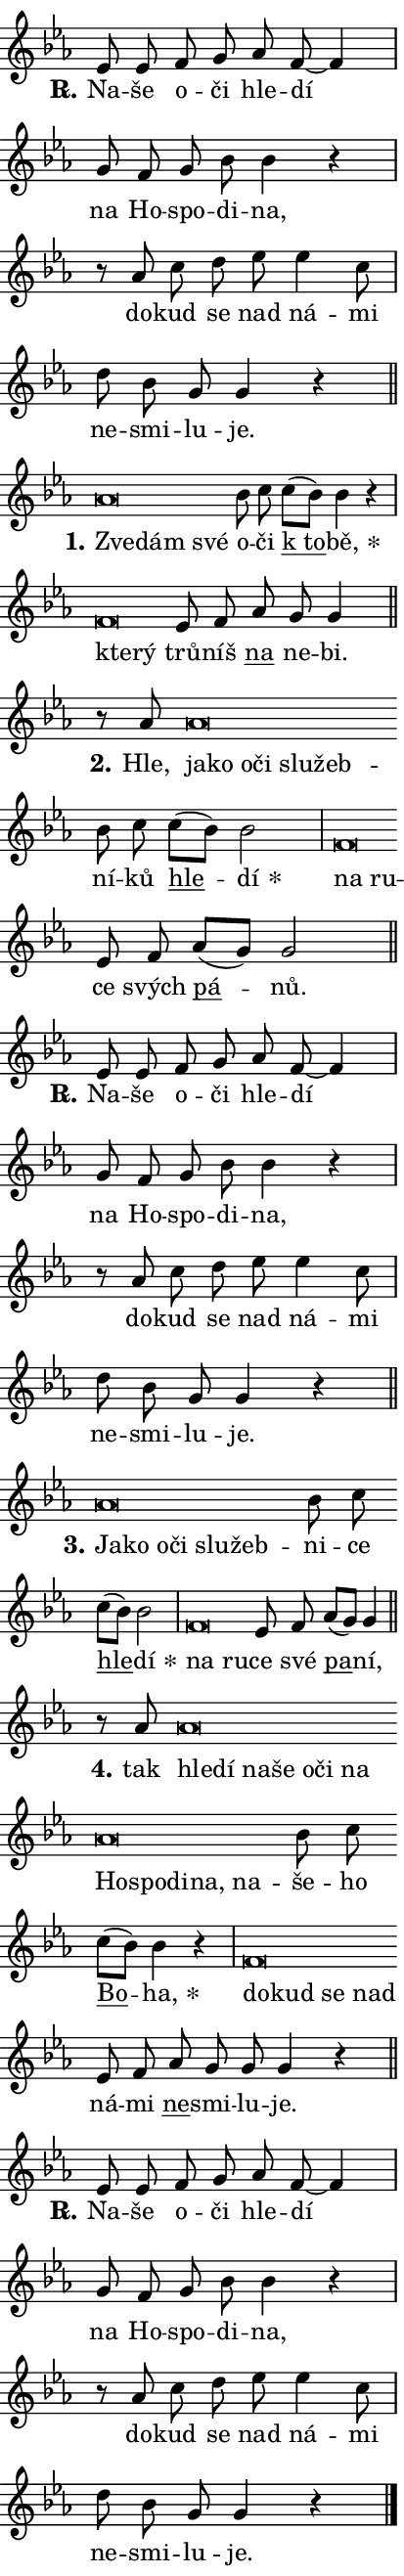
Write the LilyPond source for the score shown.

\version "2.24.0"
\header { tagline = "" }
\paper {
  indent = 0\cm
  top-margin = 0\cm
  right-margin = 0.13\cm % to fit lyric hyphens
  bottom-margin = 0\cm
  left-margin = 0\cm
  paper-width = 7\cm
  page-breaking = #ly:one-page-breaking
  system-system-spacing.basic-distance = #11
  score-system-spacing.basic-distance = #11
  ragged-last = ##f
}


%% Author: Thomas Morley
%% https://lists.gnu.org/archive/html/lilypond-user/2020-05/msg00002.html
#(define (line-position grob)
"Returns position of @var[grob} in current system:
   @code{'start}, if at first time-step
   @code{'end}, if at last time-step
   @code{'middle} otherwise
"
  (let* ((col (ly:item-get-column grob))
         (ln (ly:grob-object col 'left-neighbor))
         (rn (ly:grob-object col 'right-neighbor))
         (col-to-check-left (if (ly:grob? ln) ln col))
         (col-to-check-right (if (ly:grob? rn) rn col))
         (break-dir-left
           (and
             (ly:grob-property col-to-check-left 'non-musical #f)
             (ly:item-break-dir col-to-check-left)))
         (break-dir-right
           (and
             (ly:grob-property col-to-check-right 'non-musical #f)
             (ly:item-break-dir col-to-check-right))))
        (cond ((eqv? 1 break-dir-left) 'start)
              ((eqv? -1 break-dir-right) 'end)
              (else 'middle))))

#(define (tranparent-at-line-position vctor)
  (lambda (grob)
  "Relying on @code{line-position} select the relevant enry from @var{vctor}.
Used to determine transparency,"
    (case (line-position grob)
      ((end) (not (vector-ref vctor 0)))
      ((middle) (not (vector-ref vctor 1)))
      ((start) (not (vector-ref vctor 2))))))

noteHeadBreakVisibility =
#(define-music-function (break-visibility)(vector?)
"Makes @code{NoteHead}s transparent relying on @var{break-visibility}"
#{
  \override NoteHead.transparent =
    #(tranparent-at-line-position break-visibility)
#})

#(define delete-ledgers-for-transparent-note-heads
  (lambda (grob)
    "Reads whether a @code{NoteHead} is transparent.
If so this @code{NoteHead} is removed from @code{'note-heads} from
@var{grob}, which is supposed to be @code{LedgerLineSpanner}.
As a result ledgers are not printed for this @code{NoteHead}"
    (let* ((nhds-array (ly:grob-object grob 'note-heads))
           (nhds-list
             (if (ly:grob-array? nhds-array)
                 (ly:grob-array->list nhds-array)
                 '()))
           ;; Relies on the transparent-property being done before
           ;; Staff.LedgerLineSpanner.after-line-breaking is executed.
           ;; This is fragile ...
           (to-keep
             (remove
               (lambda (nhd)
                 (ly:grob-property nhd 'transparent #f))
               nhds-list)))
      ;; TODO find a better method to iterate over grob-arrays, similiar
      ;; to filter/remove etc for lists
      ;; For now rebuilt from scratch
      (set! (ly:grob-object grob 'note-heads)  '())
      (for-each
        (lambda (nhd)
          (ly:pointer-group-interface::add-grob grob 'note-heads nhd))
        to-keep))))

squashNotes = {
  \override NoteHead.X-extent = #'(-0.2 . 0.2)
  \override NoteHead.Y-extent = #'(-0.75 . 0)
  \override NoteHead.stencil =
    #(lambda (grob)
       (let ((pos (ly:grob-property grob 'staff-position)))
         (begin
           (if (< pos -7) (display "ERROR: Lower brevis then expected\n") (display "OK: Expected brevis position\n"))
           (if (<= pos -6) ly:text-interface::print ly:note-head::print))))
}
unSquashNotes = {
  \revert NoteHead.X-extent
  \revert NoteHead.Y-extent
  \revert NoteHead.stencil
}

hideNotes = \noteHeadBreakVisibility #begin-of-line-visible
unHideNotes = \noteHeadBreakVisibility #all-visible

% work-around for resetting accidentals
% https://lilypond.org/doc/v2.23/Documentation/notation/displaying-rhythms#unmetered-music
cadenzaMeasure = {
  \cadenzaOff
  \partial 1024 s1024
  \cadenzaOn
}

#(define-markup-command (accent layout props text) (markup?)
  "Underline accented syllable"
  (interpret-markup layout props
    #{\markup \override #'(offset . 4.3) \underline { #text }#}))

responsum = \markup \concat {
  "R" \hspace #-1.05 \path #0.1 #'((moveto 0 0.07) (lineto 0.9 0.8)) \hspace #0.05 "."
}

spaceSize = #0.6828661417322834 % exact space size for TeX Gyre Schola

\layout {
  \context {
    \Staff
    \remove "Time_signature_engraver"
    \override LedgerLineSpanner.after-line-breaking = #delete-ledgers-for-transparent-note-heads
  }
  \context {
    \Lyrics {
      \override LyricSpace.minimum-distance = \spaceSize
      \override LyricText.font-name = #"TeX Gyre Schola"
      \override LyricText.font-size = 1
      \override StanzaNumber.font-name = #"TeX Gyre Schola Bold"
      \override StanzaNumber.font-size = 1
    }
  }
  \context {
    \Score 
    \override NoteHead.text =
      #(lambda (grob) 
        (let ((pos (ly:grob-property grob 'staff-position)))
          #{\markup {
            \combine
              \halign #-0.55 \raise #(if (= pos -6) 0 0.5) \override #'(thickness . 2) \draw-line #'(3.2 . 0)
              \musicglyph "noteheads.sM1"
          }#}))
  }
}

% magnetic-lyrics.ily
%
%   written by
%     Jean Abou Samra <jean@abou-samra.fr>
%     Werner Lemberg <wl@gnu.org>
%
%   adapted by
%     Jiri Hon <jiri.hon@gmail.com>
%
% Version 2022-Apr-15

% https://www.mail-archive.com/lilypond-user@gnu.org/msg149350.html

#(define (Left_hyphen_pointer_engraver context)
   "Collect syllable-hyphen-syllable occurrences in lyrics and store
them in properties.  This engraver only looks to the left.  For
example, if the lyrics input is @code{foo -- bar}, it does the
following.

@itemize @bullet
@item
Set the @code{text} property of the @code{LyricHyphen} grob between
@q{foo} and @q{bar} to @code{foo}.

@item
Set the @code{left-hyphen} property of the @code{LyricText} grob with
text @q{foo} to the @code{LyricHyphen} grob between @q{foo} and
@q{bar}.
@end itemize

Use this auxiliary engraver in combination with the
@code{lyric-@/text::@/apply-@/magnetic-@/offset!} hook."
   (let ((hyphen #f)
         (text #f))
     (make-engraver
      (acknowledgers
       ((lyric-syllable-interface engraver grob source-engraver)
        (set! text grob)))
      (end-acknowledgers
       ((lyric-hyphen-interface engraver grob source-engraver)
        ;(when (not (grob::has-interface grob 'lyric-space-interface))
          (set! hyphen grob)));)
      ((stop-translation-timestep engraver)
       (when (and text hyphen)
         (ly:grob-set-object! text 'left-hyphen hyphen))
       (set! text #f)
       (set! hyphen #f)))))

#(define (lyric-text::apply-magnetic-offset! grob)
   "If the space between two syllables is less than the value in
property @code{LyricText@/.details@/.squash-threshold}, move the right
syllable to the left so that it gets concatenated with the left
syllable.

Use this function as a hook for
@code{LyricText@/.after-@/line-@/breaking} if the
@code{Left_@/hyphen_@/pointer_@/engraver} is active."
   (let ((hyphen (ly:grob-object grob 'left-hyphen #f)))
     (when hyphen
       (let ((left-text (ly:spanner-bound hyphen LEFT)))
         (when (grob::has-interface left-text 'lyric-syllable-interface)
           (let* ((common (ly:grob-common-refpoint grob left-text X))
                  (this-x-ext (ly:grob-extent grob common X))
                  (left-x-ext
                   (begin
                     ;; Trigger magnetism for left-text.
                     (ly:grob-property left-text 'after-line-breaking)
                     (ly:grob-extent left-text common X)))
                  ;; `delta` is the gap width between two syllables.
                  (delta (- (interval-start this-x-ext)
                            (interval-end left-x-ext)))
                  (details (ly:grob-property grob 'details))
                  (threshold (assoc-get 'squash-threshold details 0.2)))
             (when (< delta threshold)
               (let* (;; We have to manipulate the input text so that
                      ;; ligatures crossing syllable boundaries are not
                      ;; disabled.  For languages based on the Latin
                      ;; script this is essentially a beautification.
                      ;; However, for non-Western scripts it can be a
                      ;; necessity.
                      (lt (ly:grob-property left-text 'text))
                      (rt (ly:grob-property grob 'text))
                      (is-space (grob::has-interface hyphen 'lyric-space-interface))
                      (space (if is-space " " ""))
                      (extra-delta (if is-space spaceSize 0))
                      ;; Append new syllable.
                      (ltrt-space (if (and (string? lt) (string? rt))
                                (string-append lt space rt)
                                (make-concat-markup (list lt space rt))))
                      ;; Right-align `ltrt` to the right side.
                      (ltrt-space-markup (grob-interpret-markup
                               grob
                               (make-translate-markup
                                (cons (interval-length this-x-ext) 0)
                                (make-right-align-markup ltrt-space)))))
                 (begin
                   ;; Don't print `left-text`.
                   (ly:grob-set-property! left-text 'stencil #f)
                   ;; Set text and stencil (which holds all collected
                   ;; syllables so far) and shift it to the left.
                   (ly:grob-set-property! grob 'text ltrt-space)
                   (ly:grob-set-property! grob 'stencil ltrt-space-markup)
                   (ly:grob-translate-axis! grob (- (- delta extra-delta)) X))))))))))


#(define (lyric-hyphen::displace-bounds-first grob)
   ;; Make very sure this callback isn't triggered too early.
   (let ((left (ly:spanner-bound grob LEFT))
         (right (ly:spanner-bound grob RIGHT)))
     (ly:grob-property left 'after-line-breaking)
     (ly:grob-property right 'after-line-breaking)
     (ly:lyric-hyphen::print grob)))

squashThreshold = #0.4

\layout {
  \context {
    \Lyrics
    \consists #Left_hyphen_pointer_engraver
    \override LyricText.after-line-breaking =
      #lyric-text::apply-magnetic-offset!
    \override LyricHyphen.stencil = #lyric-hyphen::displace-bounds-first
    \override LyricText.details.squash-threshold = \squashThreshold
    \override LyricHyphen.minimum-distance = 0
    \override LyricHyphen.minimum-length = \squashThreshold
  }
}

squashText = \override LyricText.details.squash-threshold = 9999
unSquashText = \override LyricText.details.squash-threshold = \squashThreshold

leftText = \override LyricText.self-alignment-X = #LEFT
unLeftText = \revert LyricText.self-alignment-X

starOffset = #(lambda (grob) 
                (let ((x_offset (ly:self-alignment-interface::aligned-on-x-parent grob)))
                  (if (= x_offset 0) 0 (+ x_offset 1.2))))

star = #(define-music-function (syllable)(string?)
"Append star separator at the end of a syllable"
#{
  \once \override LyricText.X-offset = #starOffset
  \lyricmode { \markup {
    #syllable
    \override #'((font-name . "TeX Gyre Schola Bold")) \hspace #0.2 \lower #0.65 \larger "*"
  } }
#})

starAccent = #(define-music-function (syllable)(string?)
"Append star separator at the end of a syllable and make accent"
#{
  \once \override LyricText.X-offset = #starOffset
  \lyricmode { \markup {
    \accent #syllable
    \override #'((font-name . "TeX Gyre Schola Bold")) \hspace #0.2 \lower #0.65 \larger "*"
  } }
#})

breath = #(define-music-function (syllable)(string?)
"Append breathing indicator at the end of a syllable"
#{
  \lyricmode { \markup { #syllable "+" } }
#})

optionalBreath = #(define-music-function (syllable)(string?)
"Append optional breathing indicator at the end of a syllable"
#{
  \lyricmode { \markup { #syllable "(+)" } }
#})


\score {
    <<
        \new Voice = "melody" { \cadenzaOn \key es \major \relative { es'8 es f g as f~ f4 \cadenzaMeasure \bar "|" g8 f g bes bes4 r \cadenzaMeasure \bar "|" r8 as c d es es4 c8 \cadenzaMeasure \bar "|" d bes g g4 r \cadenzaMeasure \bar "||" \break } }
        \new Lyrics \lyricsto "melody" { \lyricmode { \set stanza = \responsum
Na -- še o -- či hle -- dí na Ho -- spo -- di -- na, do -- kud se nad ná -- mi ne -- smi -- lu -- je. } }
    >>
    \layout {}
}

\score {
    <<
        \new Voice = "melody" { \cadenzaOn \key es \major \relative { \squashNotes as'\breve*1/16 \hideNotes \breve*1/16 \breve*1/16 \bar "" \unHideNotes \unSquashNotes bes8 c \bar "" c[( bes)] bes4 r \cadenzaMeasure \bar "|" \squashNotes f\breve*1/16 \hideNotes \breve*1/16 \bar "" \unHideNotes \unSquashNotes es8 f \bar "" as g g4 \cadenzaMeasure \bar "||" \break } }
        \new Lyrics \lyricsto "melody" { \lyricmode { \set stanza = "1."
\leftText Zve -- \squashText dám své \unLeftText \unSquashText o -- či \markup \accent "k to" -- \star bě, \leftText kte -- \squashText rý \unLeftText \unSquashText trů -- níš \markup \accent na ne -- bi. } }
    >>
    \layout {}
}

\score {
    <<
        \new Voice = "melody" { \cadenzaOn \key es \major \relative { r8 as'8 \squashNotes as\breve*1/16 \hideNotes \breve*1/16 \bar "" \breve*1/16 \bar "" \breve*1/16 \bar "" \breve*1/16 \breve*1/16 \bar "" \unHideNotes \unSquashNotes bes8 c \bar "" c[( bes)] bes2 \cadenzaMeasure \bar "|" \squashNotes f\breve*1/16 \hideNotes \breve*1/16 \bar "" \unHideNotes \unSquashNotes es8 f \bar "" as[( g)] g2 \cadenzaMeasure \bar "||" \break } }
        \new Lyrics \lyricsto "melody" { \lyricmode { \set stanza = "2."
Hle, \leftText ja -- \squashText ko o -- či slu -- žeb -- \unLeftText \unSquashText ní -- ků \markup \accent hle -- \star dí \leftText na \squashText ru -- \unLeftText \unSquashText ce svých \markup \accent pá -- nů. } }
    >>
    \layout {}
}

\score {
    <<
        \new Voice = "melody" { \cadenzaOn \key es \major \relative { es'8 es f g as f~ f4 \cadenzaMeasure \bar "|" g8 f g bes bes4 r \cadenzaMeasure \bar "|" r8 as c d es es4 c8 \cadenzaMeasure \bar "|" d bes g g4 r \cadenzaMeasure \bar "||" \break } }
        \new Lyrics \lyricsto "melody" { \lyricmode { \set stanza = \responsum
Na -- še o -- či hle -- dí na Ho -- spo -- di -- na, do -- kud se nad ná -- mi ne -- smi -- lu -- je. } }
    >>
    \layout {}
}

\score {
    <<
        \new Voice = "melody" { \cadenzaOn \key es \major \relative { \squashNotes as'\breve*1/16 \hideNotes \breve*1/16 \bar "" \breve*1/16 \bar "" \breve*1/16 \bar "" \breve*1/16 \breve*1/16 \bar "" \unHideNotes \unSquashNotes bes8 c \bar "" c[( bes)] bes2 \cadenzaMeasure \bar "|" \squashNotes f\breve*1/16 \hideNotes \breve*1/16 \bar "" \unHideNotes \unSquashNotes es8 f \bar "" as[( g)] g4 \cadenzaMeasure \bar "||" \break } }
        \new Lyrics \lyricsto "melody" { \lyricmode { \set stanza = "3."
\leftText Ja -- \squashText ko o -- či slu -- žeb -- \unLeftText \unSquashText ni -- ce \markup \accent hle -- \star dí \leftText na \squashText ru -- \unLeftText \unSquashText ce své \markup \accent pa -- ní, } }
    >>
    \layout {}
}

\score {
    <<
        \new Voice = "melody" { \cadenzaOn \key es \major \relative { r8 as'8 \squashNotes as\breve*1/16 \hideNotes \breve*1/16 \bar "" \breve*1/16 \bar "" \breve*1/16 \bar "" \breve*1/16 \bar "" \breve*1/16 \bar "" \breve*1/16 \bar "" \breve*1/16 \bar "" \breve*1/16 \bar "" \breve*1/16 \bar "" \breve*1/16 \breve*1/16 \bar "" \unHideNotes \unSquashNotes bes8 c \bar "" c[( bes)] bes4 r \cadenzaMeasure \bar "|" \squashNotes f\breve*1/16 \hideNotes \breve*1/16 \bar "" \breve*1/16 \breve*1/16 \bar "" \unHideNotes \unSquashNotes es8 f \bar "" as g g g4 r \cadenzaMeasure \bar "||" \break } }
        \new Lyrics \lyricsto "melody" { \lyricmode { \set stanza = "4."
tak \leftText hle -- \squashText dí na -- še o -- či na Ho -- spo -- di -- na, na -- \unLeftText \unSquashText še -- ho \markup \accent Bo -- \star ha, \leftText do -- \squashText kud se nad \unLeftText \unSquashText ná -- mi \markup \accent ne -- smi -- lu -- je. } }
    >>
    \layout {}
}

\score {
    <<
        \new Voice = "melody" { \cadenzaOn \key es \major \relative { es'8 es f g as f~ f4 \cadenzaMeasure \bar "|" g8 f g bes bes4 r \cadenzaMeasure \bar "|" r8 as c d es es4 c8 \cadenzaMeasure \bar "|" d bes g g4 r \cadenzaMeasure \bar "||" \break } \bar "|." }
        \new Lyrics \lyricsto "melody" { \lyricmode { \set stanza = \responsum
Na -- še o -- či hle -- dí na Ho -- spo -- di -- na, do -- kud se nad ná -- mi ne -- smi -- lu -- je. } }
    >>
    \layout {}
}
